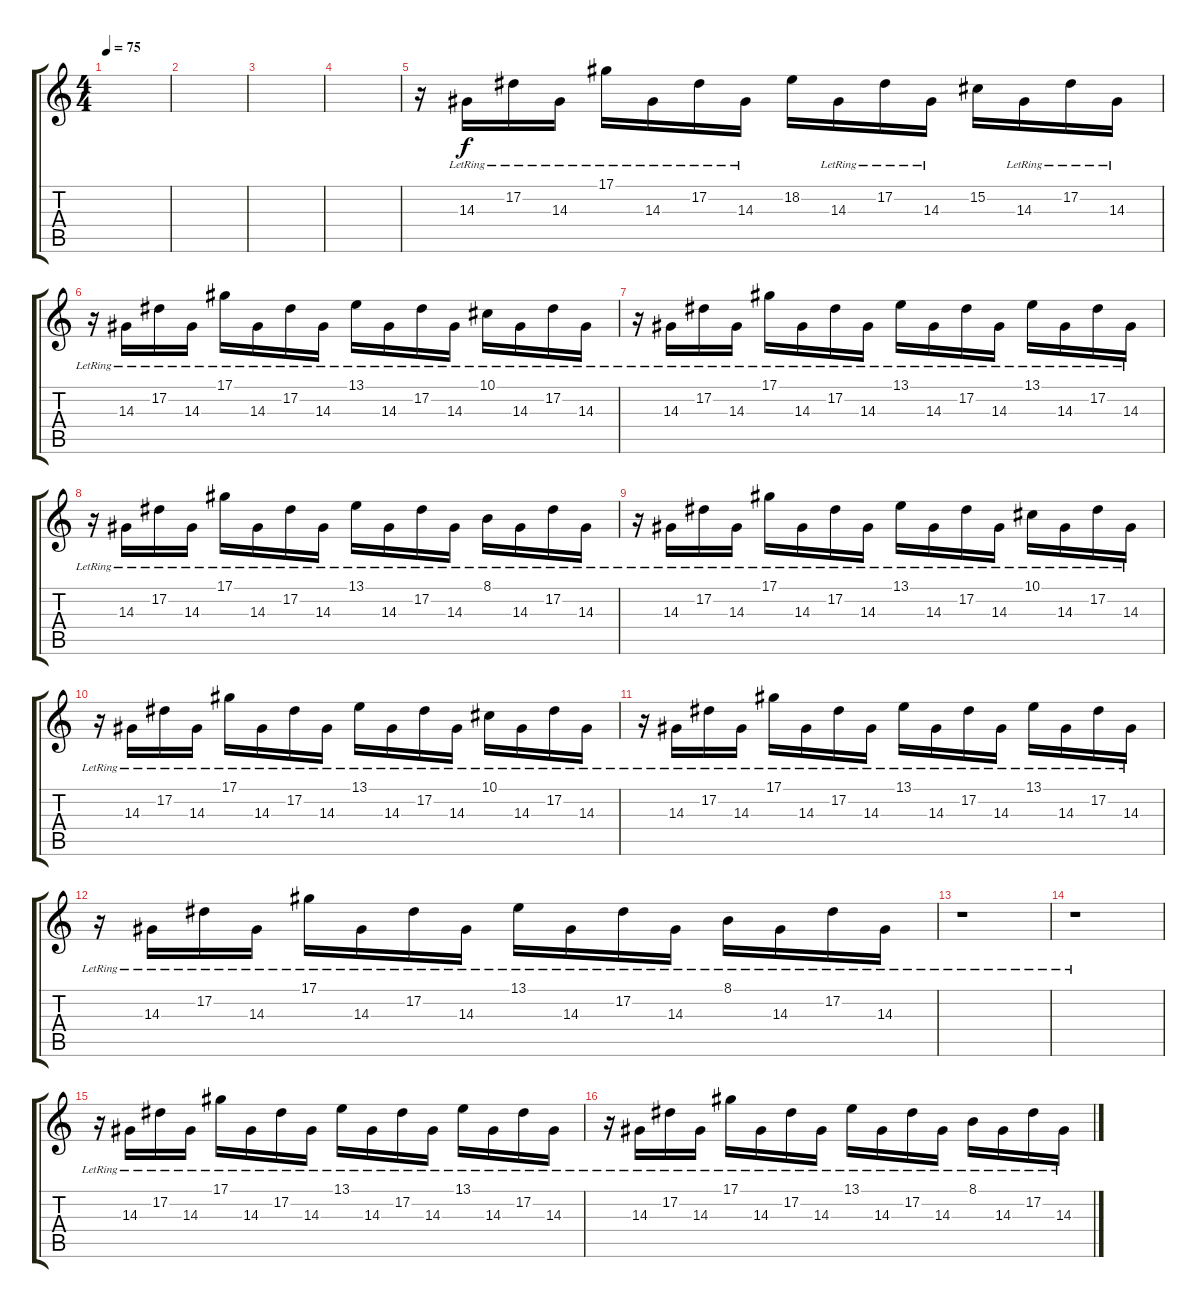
\track "" {instrument electricgrandpiano}
\staff {score tabs}
\tuning (Eb4 Bb3 Gb3 Db3 Ab2 Db2) {hide}
\ts (4 4)
\tempo 75
\clef g2
\ks c
|
|
|
|
r.16 14.3{lr}.16 17.2{lr}.16 14.3{lr}.16 17.1{lr}.16 14.3{lr}.16 17.2{lr}.16 14.3{lr}.16 18.2.16 14.3{lr}.16 17.2{lr}.16 14.3{lr}.16 15.2.16 14.3{lr}.16 17.2{lr}.16 14.3{lr}.16 |
r.16 14.3{lr}.16 17.2{lr}.16 14.3{lr}.16 17.1{lr}.16 14.3{lr}.16 17.2{lr}.16 14.3{lr}.16 13.1{lr}.16 14.3{lr}.16 17.2{lr}.16 14.3{lr}.16 10.1{lr}.16 14.3{lr}.16 17.2{lr}.16 14.3{lr}.16 |
r.16 14.3{lr}.16 17.2{lr}.16 14.3{lr}.16 17.1{lr}.16 14.3{lr}.16 17.2{lr}.16 14.3{lr}.16 13.1{lr}.16 14.3{lr}.16 17.2{lr}.16 14.3{lr}.16 13.1{lr}.16 14.3{lr}.16 17.2{lr}.16 14.3{lr}.16 |
r.16 14.3{lr}.16 17.2{lr}.16 14.3{lr}.16 17.1{lr}.16 14.3{lr}.16 17.2{lr}.16 14.3{lr}.16 13.1{lr}.16 14.3{lr}.16 17.2{lr}.16 14.3{lr}.16 8.1{lr}.16 14.3{lr}.16 17.2{lr}.16 14.3{lr}.16 |
r.16 14.3{lr}.16 17.2{lr}.16 14.3{lr}.16 17.1{lr}.16 14.3{lr}.16 17.2{lr}.16 14.3{lr}.16 13.1{lr}.16 14.3{lr}.16 17.2{lr}.16 14.3{lr}.16 10.1{lr}.16 14.3{lr}.16 17.2{lr}.16 14.3{lr}.16 |
r.16 14.3{lr}.16 17.2{lr}.16 14.3{lr}.16 17.1{lr}.16 14.3{lr}.16 17.2{lr}.16 14.3{lr}.16 13.1{lr}.16 14.3{lr}.16 17.2{lr}.16 14.3{lr}.16 10.1{lr}.16 14.3{lr}.16 17.2{lr}.16 14.3{lr}.16 |
r.16 14.3{lr}.16 17.2{lr}.16 14.3{lr}.16 17.1{lr}.16 14.3{lr}.16 17.2{lr}.16 14.3{lr}.16 13.1{lr}.16 14.3{lr}.16 17.2{lr}.16 14.3{lr}.16 13.1{lr}.16 14.3{lr}.16 17.2{lr}.16 14.3{lr}.16 |
r.16 14.3{lr}.16 17.2{lr}.16 14.3{lr}.16 17.1{lr}.16 14.3{lr}.16 17.2{lr}.16 14.3{lr}.16 13.1{lr}.16 14.3{lr}.16 17.2{lr}.16 14.3{lr}.16 8.1{lr}.16 14.3{lr}.16 17.2{lr}.16 14.3{lr}.16 |
r.1 |
r.1 |
r.16 14.3{lr}.16 17.2{lr}.16 14.3{lr}.16 17.1{lr}.16 14.3{lr}.16 17.2{lr}.16 14.3{lr}.16 13.1{lr}.16 14.3{lr}.16 17.2{lr}.16 14.3{lr}.16 13.1{lr}.16 14.3{lr}.16 17.2{lr}.16 14.3{lr}.16 |
r.16 14.3{lr}.16 17.2{lr}.16 14.3{lr}.16 17.1{lr}.16 14.3{lr}.16 17.2{lr}.16 14.3{lr}.16 13.1{lr}.16 14.3{lr}.16 17.2{lr}.16 14.3{lr}.16 8.1{lr}.16 14.3{lr}.16 17.2{lr}.16 14.3{lr}.16
